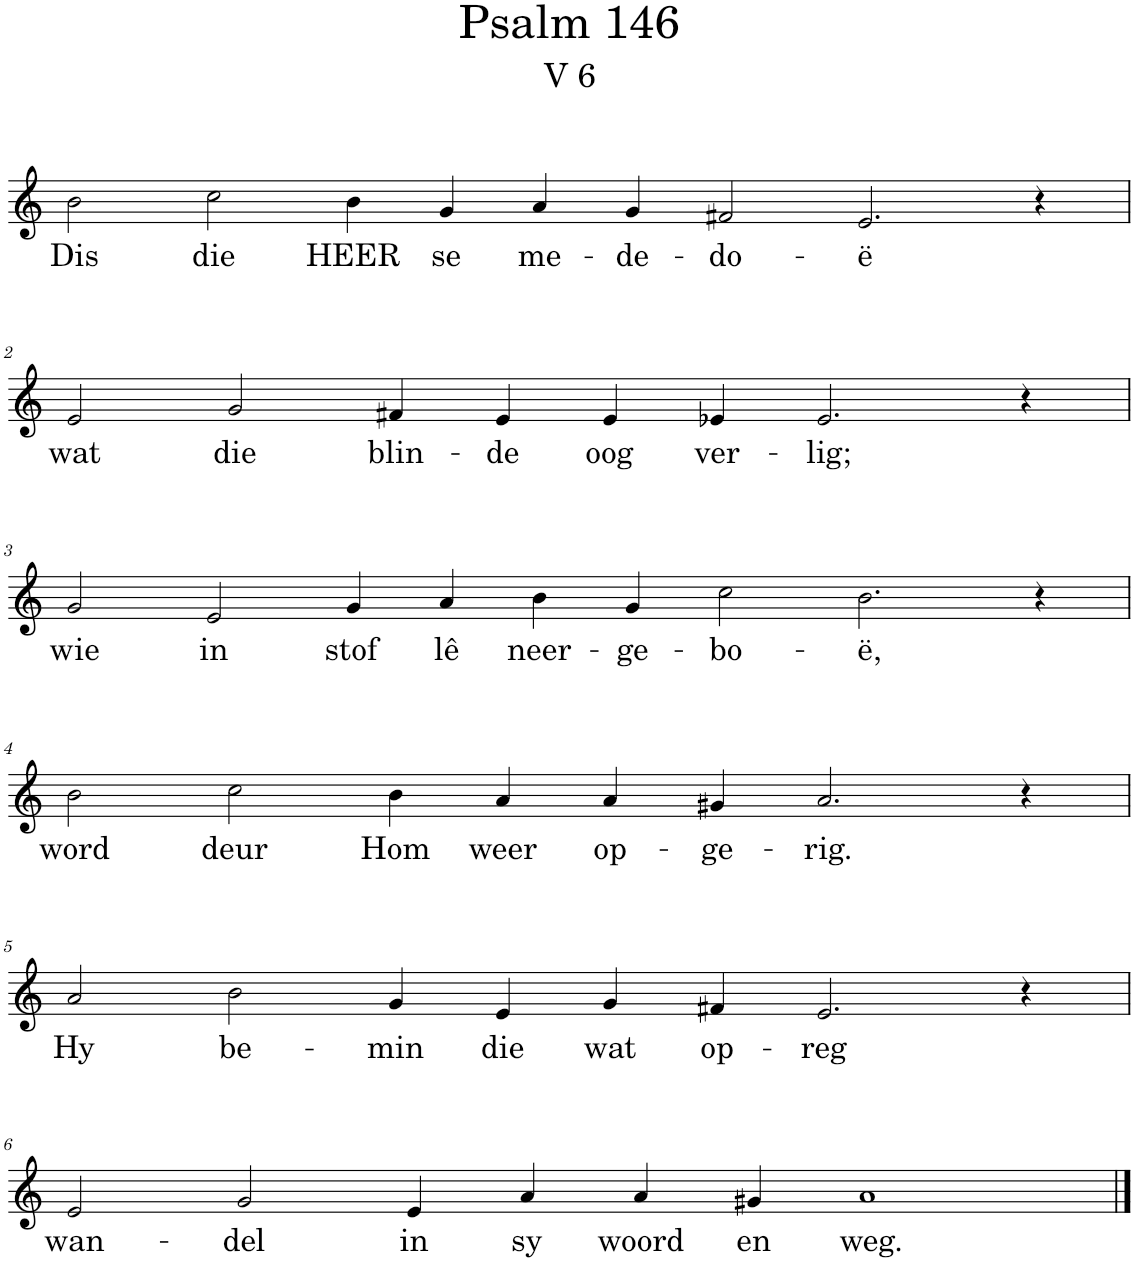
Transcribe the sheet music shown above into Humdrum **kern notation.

**kern	**text
*part1	*part1
*staff1	*staff1
*I"Pipe Organ	*
*I'Org.	*
*clefG2	*
*k[]	*
*M14/4	*
=1	=1
!	!LO:LY:b
2b\	Dis
!	!LO:LY:b
2cc\	die
!	!LO:LY:b
4b\	HEER
!	!LO:LY:b
4g/	se
!	!LO:LY:b
4a/	me-
!	!LO:LY:b
4g/	-de-
!	!LO:LY:b
2f#X/	-do-
!	!LO:LY:b
2.e/	-ë
4r	.
!!LO:LB:g=z
=2	=2
*M12/4	*
!	!LO:LY:b
2e/	wat
!	!LO:LY:b
2g/	die
!	!LO:LY:b
4f#X/	blin-
!	!LO:LY:b
4e/	-de
!	!LO:LY:b
4e/	oog
!	!LO:LY:b
4e-X/	ver-
!	!LO:LY:b
2.e-/	-lig;
4r	.
!!LO:LB:g=z
=3	=3
*M14/4	*
!	!LO:LY:b
2g/	wie
!	!LO:LY:b
2e/	in
!	!LO:LY:b
4g/	stof
!	!LO:LY:b
4a/	lê
!	!LO:LY:b
4b\	neer-
!	!LO:LY:b
4g/	-ge-
!	!LO:LY:b
2cc\	-bo-
!	!LO:LY:b
2.b\	-ë,
4r	.
!!LO:LB:g=z
=4	=4
*M12/4	*
!	!LO:LY:b
2b\	word
!	!LO:LY:b
2cc\	deur
!	!LO:LY:b
4b\	Hom
!	!LO:LY:b
4a/	weer
!	!LO:LY:b
4a/	op-
!	!LO:LY:b
4g#X/	-ge-
!	!LO:LY:b
2.a/	-rig.
4r	.
!!LO:LB:g=z
=5	=5
!	!LO:LY:b
2a/	Hy
!	!LO:LY:b
2b\	be-
!	!LO:LY:b
4g/	-min
!	!LO:LY:b
4e/	die
!	!LO:LY:b
4g/	wat
!	!LO:LY:b
4f#X/	op-
!	!LO:LY:b
2.e/	-reg
4r	.
!!LO:LB:g=z
=6	=6
!	!LO:LY:b
2e/	wan-
!	!LO:LY:b
2g/	-del
!	!LO:LY:b
4e/	in
!	!LO:LY:b
4a/	sy
!	!LO:LY:b
4a/	woord
!	!LO:LY:b
4g#X/	en
!	!LO:LY:b
1a	weg.
==	==
*-	*-
